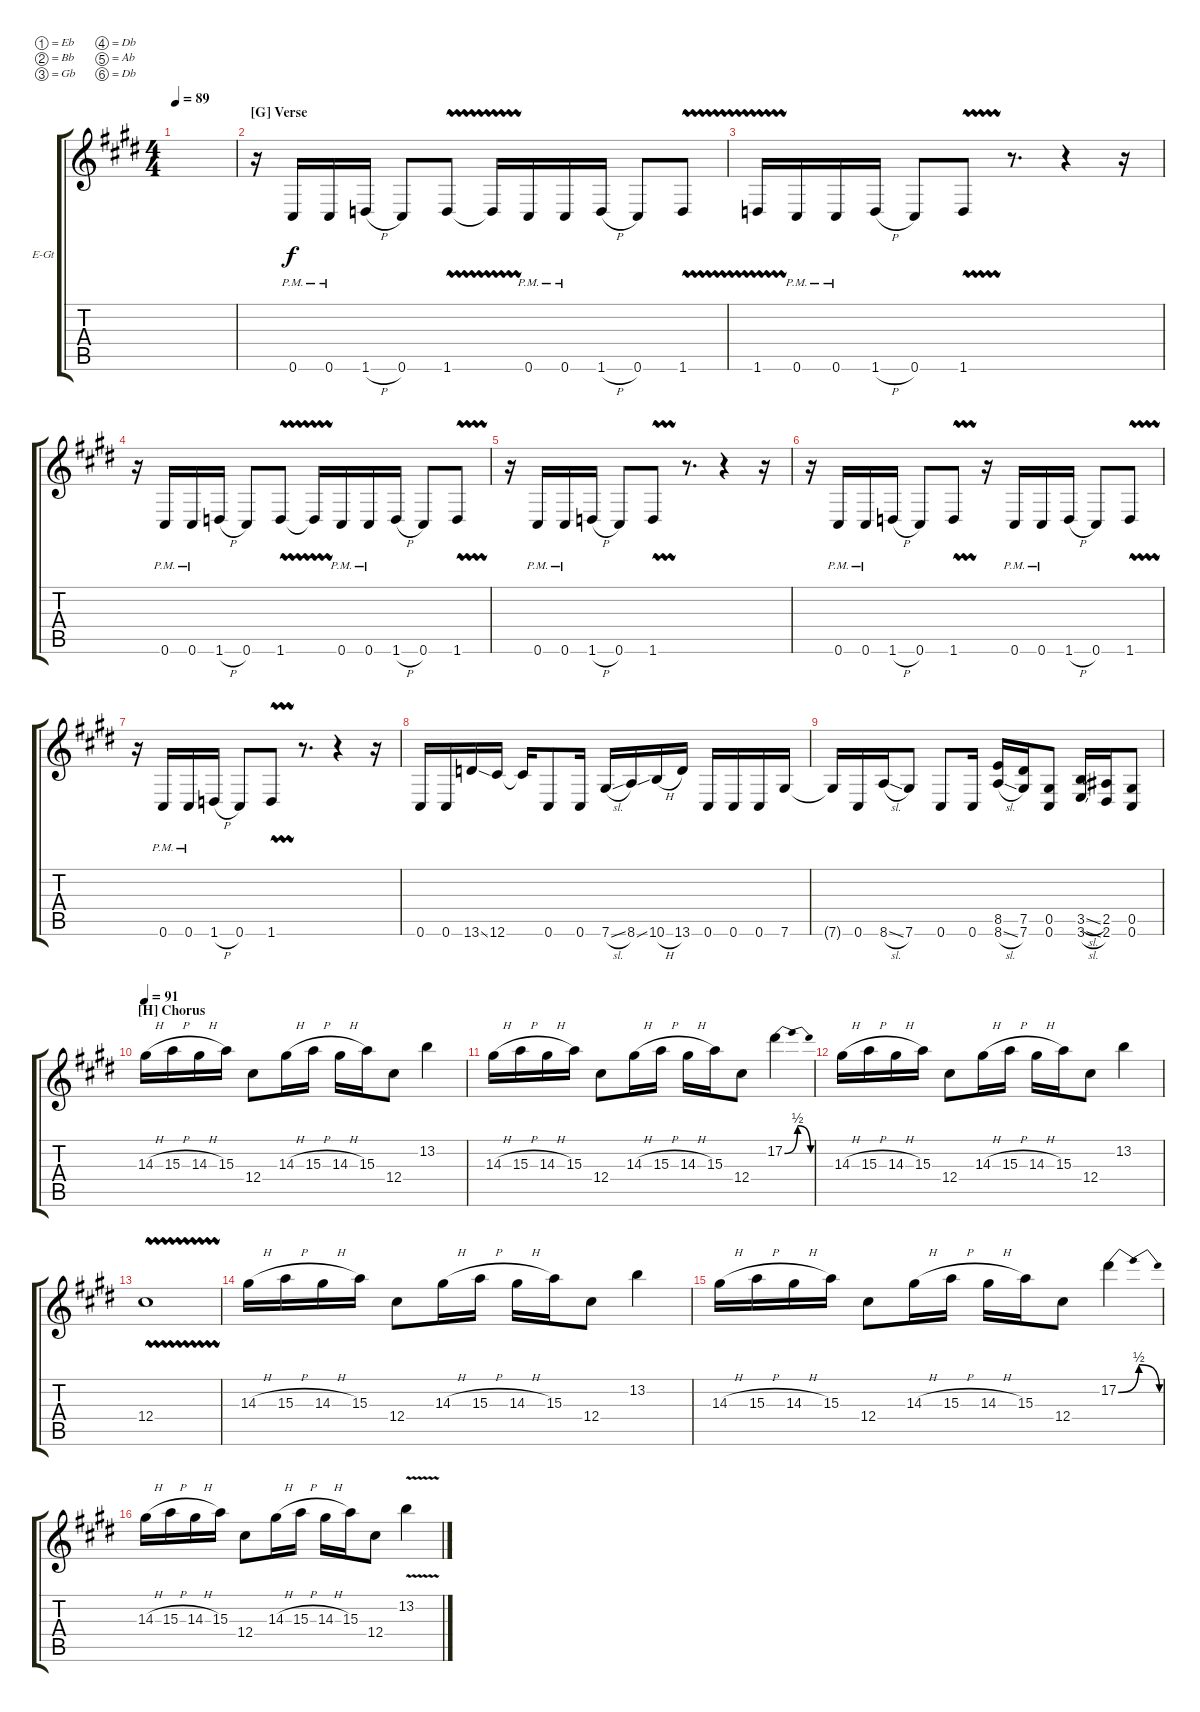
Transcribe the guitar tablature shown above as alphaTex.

\defaultSystemsLayout 4
\bracketExtendMode groupsimilarinstruments
\firstSystemTrackNameOrientation horizontal
\otherSystemsTrackNameOrientation horizontal
\track ("Tremonti" "E-Gt") {instrument overdrivenguitar}
\staff {score tabs}
\tuning (Eb4 Bb3 Gb3 Db3 Ab2 Db2)
\ts (4 4)
\tempo 89
\clef g2
\ks c#minor
|
\section ("G" "Verse")
r.16 0.6{pm}.16 0.6{pm}.16 1.6{h}.16 0.6.8 1.6{vw}.8 1.6{t}.16 0.6{pm}.16 0.6{pm}.16 1.6{h}.16 0.6.8 1.6{vw}.8 |
1.6{vw}.16 0.6{pm}.16 0.6{pm}.16 1.6{h}.16 0.6.8 1.6{vw}.8 r.8{d} r.4 r.16 |
r.16 0.6{pm}.16 0.6{pm}.16 1.6{h}.16 0.6.8 1.6{vw}.8 1.6{t}.16 0.6{pm}.16 0.6{pm}.16 1.6{h}.16 0.6.8 1.6{vw}.8 |
r.16 0.6{pm}.16 0.6{pm}.16 1.6{h}.16 0.6.8 1.6{vw}.8 r.8{d} r.4 r.16 |
r.16 0.6{pm}.16 0.6{pm}.16 1.6{h}.16 0.6.8 1.6{vw}.8 r.16 0.6{pm}.16 0.6{pm}.16 1.6{h}.16 0.6.8 1.6{vw}.8 |
r.16 0.6{pm}.16 0.6{pm}.16 1.6{h}.16 0.6.8 1.6{vw}.8 r.8{d} r.4 r.16 |
0.6.16 0.6.16 13.6{ss}.16 12.6.16 12.6{t}.16 0.6.8 0.6.16 7.6{sl}.16 8.6{ss}.16 10.6{h}.16 13.6.16 0.6.16 0.6.16 0.6.16 7.6.16 |
7.6{t}.16 0.6.16 8.6{sl}.16 7.6.8 0.6.8 0.6.16 (8.6{sl} 8.5).16 (7.6 7.5).16 (0.6 0.5).8 (3.6{sl} 3.5{sl}).16 (2.6 2.5).16 (0.6 0.5).8 |
\section ("H" "Chorus")
\tempo 91
14.3{h}.16 15.3{h}.16 14.3{h}.16 15.3.16 12.4.8 14.3{h}.16 15.3{h}.16 14.3{h}.16 15.3.16 12.4.8 13.2.4 |
14.3{h}.16 15.3{h}.16 14.3{h}.16 15.3.16 12.4.8 14.3{h}.16 15.3{h}.16 14.3{h}.16 15.3.16 12.4.8 17.2{be (bendrelease 0 0 13.799999999999999 2 27.599999999999998 2 30 0)}.4 |
14.3{h}.16 15.3{h}.16 14.3{h}.16 15.3.16 12.4.8 14.3{h}.16 15.3{h}.16 14.3{h}.16 15.3.16 12.4.8 13.2.4 |
12.4{vw}.1 |
14.3{h}.16 15.3{h}.16 14.3{h}.16 15.3.16 12.4.8 14.3{h}.16 15.3{h}.16 14.3{h}.16 15.3.16 12.4.8 13.2.4 |
14.3{h}.16 15.3{h}.16 14.3{h}.16 15.3.16 12.4.8 14.3{h}.16 15.3{h}.16 14.3{h}.16 15.3.16 12.4.8 17.2{be (bendrelease 0 0 13.799999999999999 2 27.599999999999998 2 30 0)}.4 |
14.3{h}.16 15.3{h}.16 14.3{h}.16 15.3.16 12.4.8 14.3{h}.16 15.3{h}.16 14.3{h}.16 15.3.16 12.4.8 13.2{v}.4
